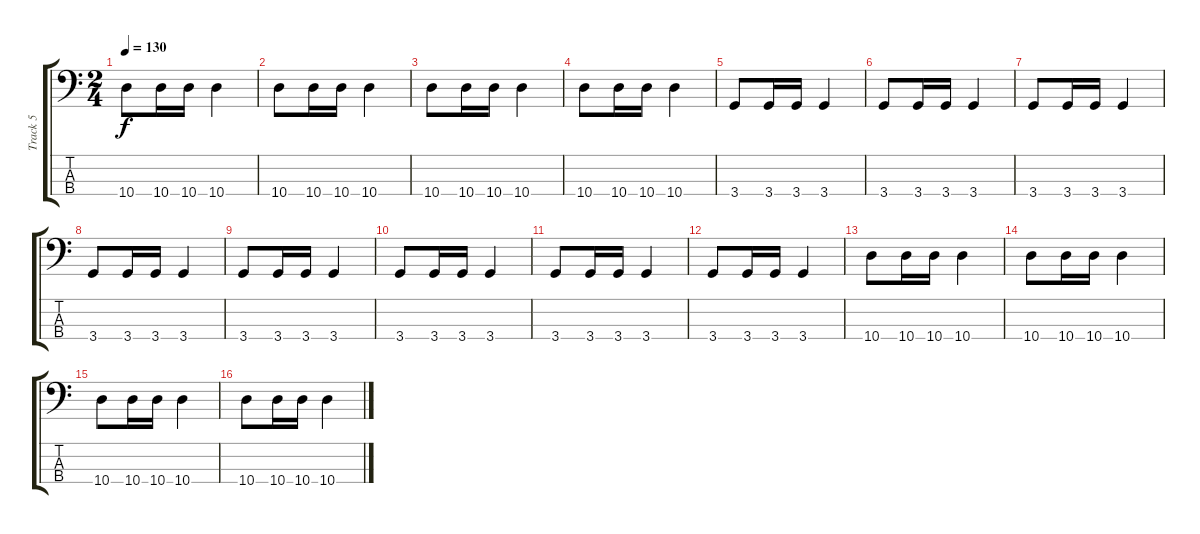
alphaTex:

\track ("Track 5" "Track 5") {instrument electricbassfinger}
\staff {score tabs}
\tuning (G2 D2 A1 E1) {hide}
\ts (2 4)
\tempo 130
\clef f4
\ks c
10.4.8{dy f} 10.4.16 10.4.16 10.4.4 |
10.4.8 10.4.16 10.4.16 10.4.4 |
10.4.8 10.4.16 10.4.16 10.4.4 |
10.4.8 10.4.16 10.4.16 10.4.4 |
3.4.8 3.4.16 3.4.16 3.4.4 |
3.4.8 3.4.16 3.4.16 3.4.4 |
3.4.8 3.4.16 3.4.16 3.4.4 |
3.4.8 3.4.16 3.4.16 3.4.4 |
3.4.8 3.4.16 3.4.16 3.4.4 |
3.4.8 3.4.16 3.4.16 3.4.4 |
3.4.8 3.4.16 3.4.16 3.4.4 |
3.4.8 3.4.16 3.4.16 3.4.4 |
10.4.8 10.4.16 10.4.16 10.4.4 |
10.4.8 10.4.16 10.4.16 10.4.4 |
10.4.8 10.4.16 10.4.16 10.4.4 |
10.4.8 10.4.16 10.4.16 10.4.4
